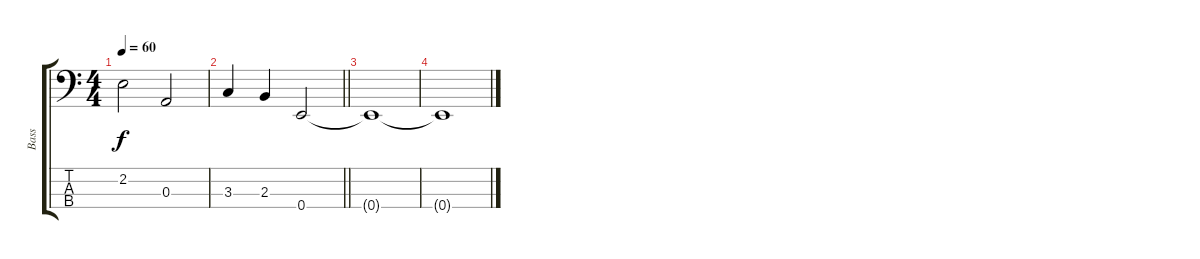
\track ("Bass" "Bass") {instrument electricbasspick}
\staff {score tabs}
\tuning (G2 D2 A1 E1) {hide}
\ts (4 4)
\tempo 60
\clef f4
\ks c
2.2.2{dy f} 0.3.2 |
\barLineRight lightlight
3.3.4 2.3.4 0.4.2 |
0.4{t}.1 |
0.4{t}.1
